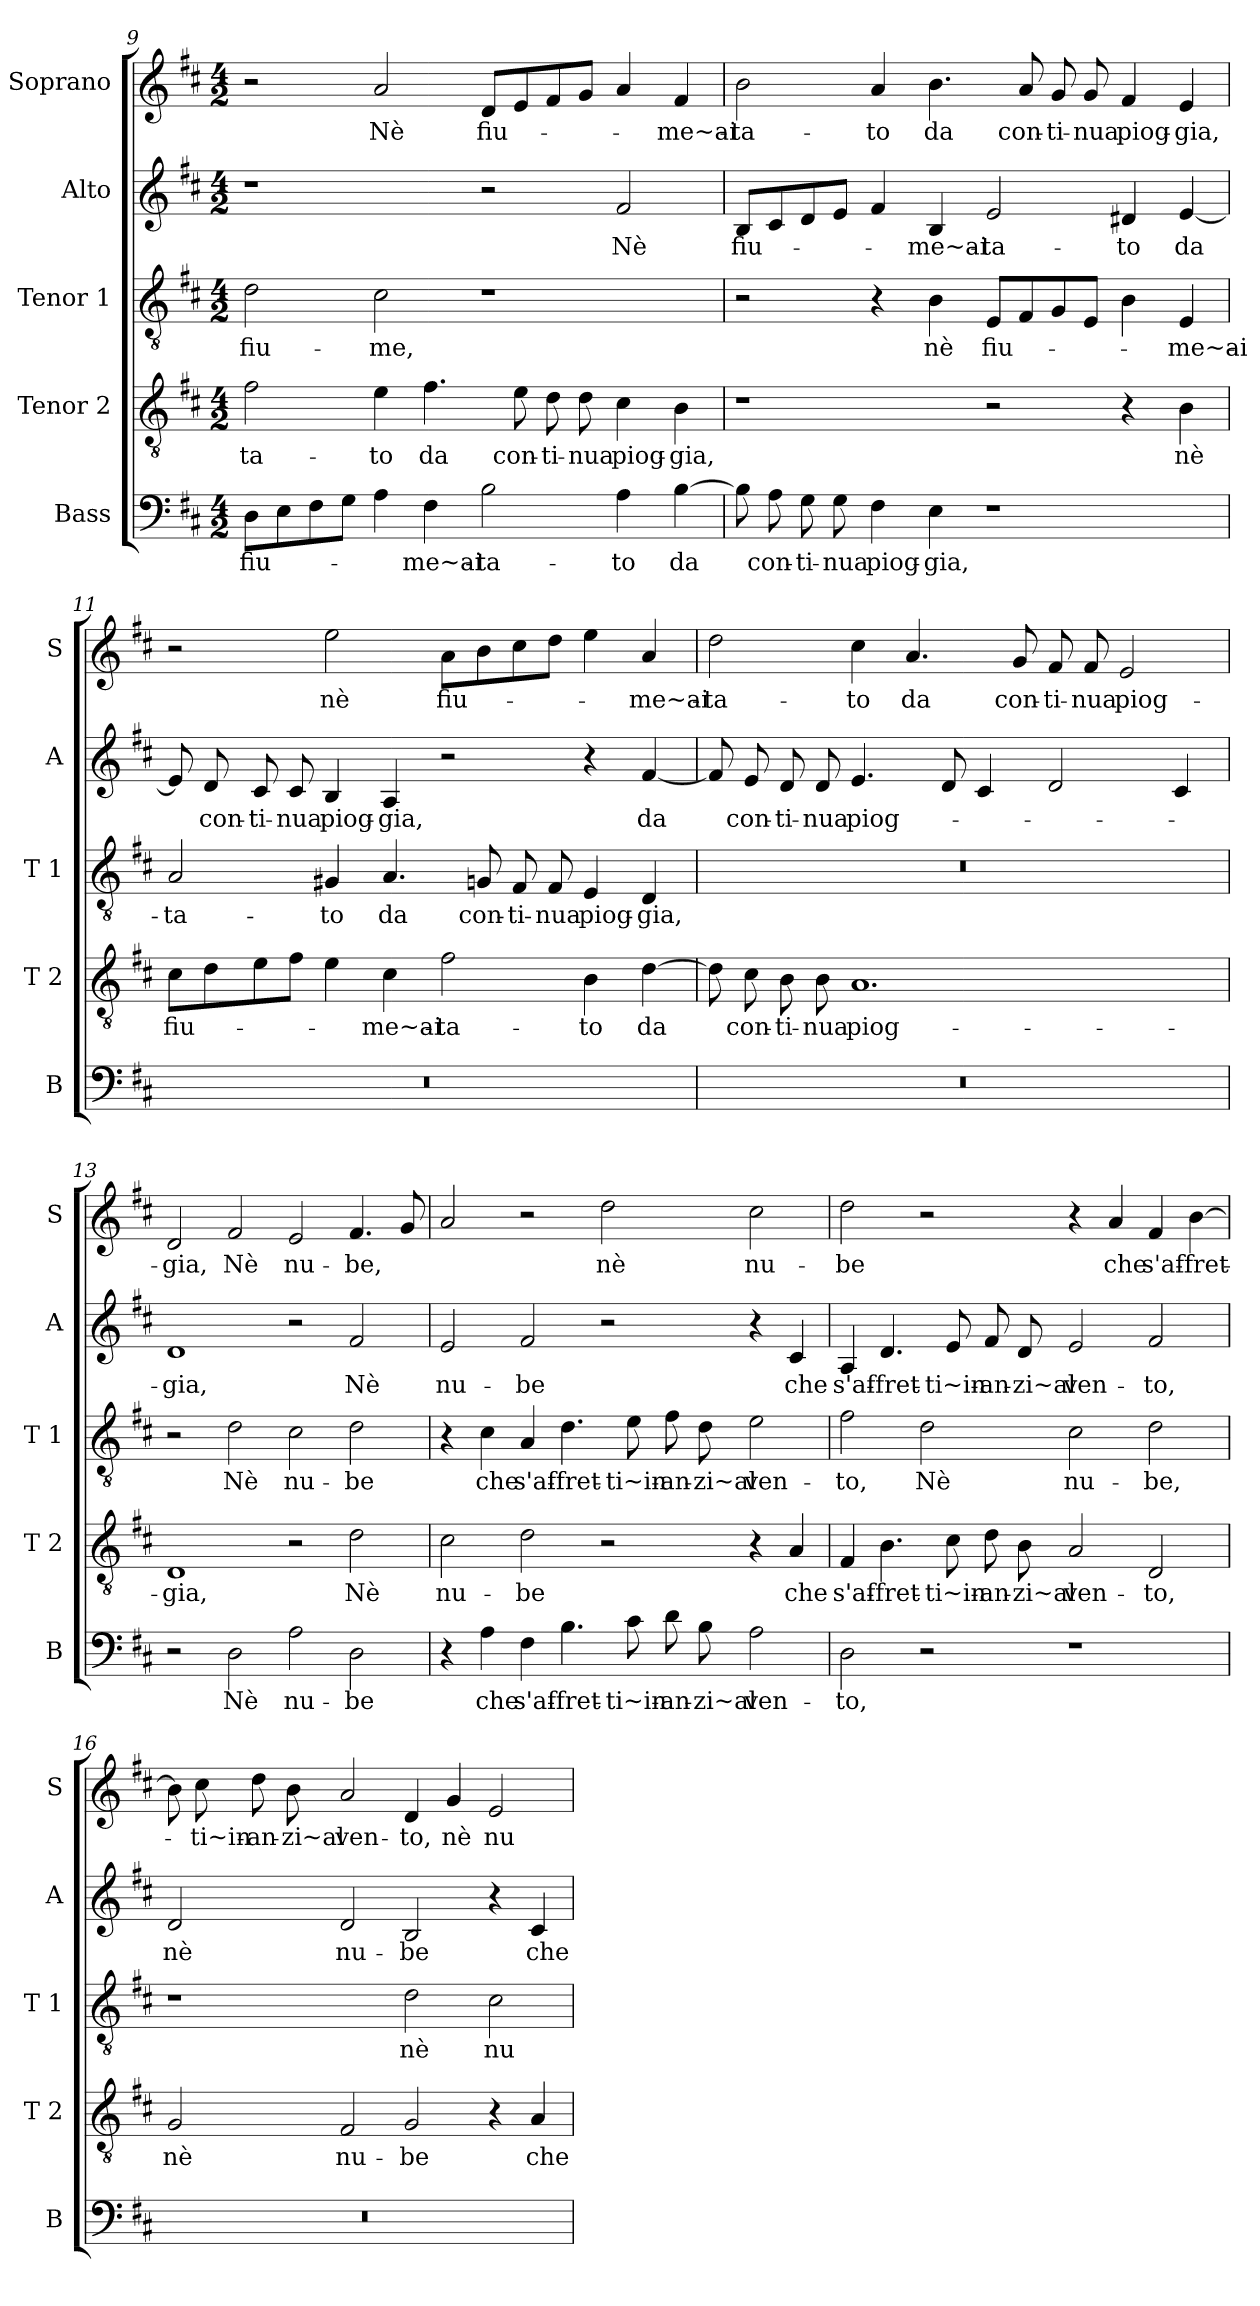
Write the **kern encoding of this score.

**kern	**text	**kern	**text	**kern	**text	**kern	**text	**kern	**text
*part5	*part5	*part4	*part4	*part3	*part3	*part2	*part2	*part1	*part1
*staff5	*staff5	*staff4	*staff4	*staff3	*staff3	*staff2	*staff2	*staff1	*staff1
*I"Bass	*	*I"Tenor 2	*	*I"Tenor 1	*	*I"Alto	*	*I"Soprano	*
*I'B	*	*I'T 2	*	*I'T 1	*	*I'A	*	*I'S	*
*clefF4	*	*clefGv2	*	*clefGv2	*	*clefG2	*	*clefG2	*
*k[f#c#]	*	*k[f#c#]	*	*k[f#c#]	*	*k[f#c#]	*	*k[f#c#]	*
*D:	*	*D:	*	*D:	*	*D:	*	*D:	*
*M4/2	*	*M4/2	*	*M4/2	*	*M4/2	*	*M4/2	*
=9	=9	=9	=9	=9	=9	=9	=9	=9	=9
!	!LO:LY:b	!	!LO:LY:b	!	!LO:LY:b	!	!	!	!
8D\L	fiu-	2f#\	-ta-	2d\	fiu-	1r	.	2r	.
8E\	.	.	.	.	.	.	.	.	.
8F#\	.	.	.	.	.	.	.	.	.
8G\J	.	.	.	.	.	.	.	.	.
!	!	!	!LO:LY:b	!	!LO:LY:b	!	!	!	!LO:LY:b
4A\	.	4e\	-to	2c#\	-me,	.	.	2a/	Nè
!	!LO:LY:b	!	!LO:LY:b	!	!	!	!	!	!
4F#\	-me~ai-	4.f#\	da	.	.	.	.	.	.
!	!LO:LY:b	!	!	!	!	!	!	!	!LO:LY:b
2B\	-ta-	.	.	1r	.	2r	.	8d/L	fiu-
!	!	!	!LO:LY:b	!	!	!	!	!	!
.	.	8e\	con-	.	.	.	.	8e/	.
!	!	!	!LO:LY:b	!	!	!	!	!	!
.	.	8d\	-ti-	.	.	.	.	8f#/	.
!	!	!	!LO:LY:b	!	!	!	!	!	!
.	.	8d\	-nua	.	.	.	.	8g/J	.
!	!LO:LY:b	!	!LO:LY:b	!	!	!	!LO:LY:b	!	!
4A\	-to	4c#\	piog-	.	.	2f#/	Nè	4a/	.
!	!LO:LY:b	!	!LO:LY:b	!	!	!	!	!	!LO:LY:b
[4B\	da	4B\	-gia,	.	.	.	.	4f#/	-me~ai-
!!LO:LB:g=z
=10	=10	=10	=10	=10	=10	=10	=10	=10	=10
!	!	!	!	!	!	!	!LO:LY:b	!	!LO:LY:b
8B\]	.	1r	.	2r	.	8B/L	fiu-	2b\	-ta-
!	!LO:LY:b	!	!	!	!	!	!	!	!
8A\	con-	.	.	.	.	8c#/	.	.	.
!	!LO:LY:b	!	!	!	!	!	!	!	!
8G\	-ti-	.	.	.	.	8d/	.	.	.
!	!LO:LY:b	!	!	!	!	!	!	!	!
8G\	-nua	.	.	.	.	8e/J	.	.	.
!	!LO:LY:b	!	!	!	!	!	!	!	!LO:LY:b
4F#\	piog-	.	.	4r	.	4f#/	.	4a/	-to
!	!LO:LY:b	!	!	!	!LO:LY:b	!	!LO:LY:b	!	!LO:LY:b
4E\	-gia,	.	.	4B\	nè	4B/	-me~ai-	4.b\	da
!	!	!	!	!	!LO:LY:b	!	!LO:LY:b	!	!
1r	.	2r	.	8E/L	fiu-	2e/	-ta-	.	.
!	!	!	!	!	!	!	!	!	!LO:LY:b
.	.	.	.	8F#/	.	.	.	8a/	con-
!	!	!	!	!	!	!	!	!	!LO:LY:b
.	.	.	.	8G/	.	.	.	8g/	-ti-
!	!	!	!	!	!	!	!	!	!LO:LY:b
.	.	.	.	8E/J	.	.	.	8g/	-nua
!	!	!	!	!	!	!	!LO:LY:b	!	!LO:LY:b
.	.	4r	.	4B\	.	4d#X/	-to	4f#/	piog-
!	!	!	!LO:LY:b	!	!LO:LY:b	!	!LO:LY:b	!	!LO:LY:b
.	.	4B\	nè	4E/	-me~ai-	[4e/	da	4e/	-gia,
=11	=11	=11	=11	=11	=11	=11	=11	=11	=11
!	!	!	!LO:LY:b	!	!LO:LY:b	!	!	!	!
0r	.	8c#\L	fiu-	2A/	-ta-	8e/]	.	2r	.
!	!	!	!	!	!	!	!LO:LY:b	!	!
.	.	8d\	.	.	.	8d/	con-	.	.
!	!	!	!	!	!	!	!LO:LY:b	!	!
.	.	8e\	.	.	.	8c#/	-ti-	.	.
!	!	!	!	!	!	!	!LO:LY:b	!	!
.	.	8f#\J	.	.	.	8c#/	-nua	.	.
!	!	!	!	!	!LO:LY:b	!	!LO:LY:b	!	!LO:LY:b
.	.	4e\	.	4G#X/	-to	4B/	piog-	2ee\	nè
!	!	!	!LO:LY:b	!	!LO:LY:b	!	!LO:LY:b	!	!
.	.	4c#\	-me~ai-	4.A/	da	4A/	-gia,	.	.
!	!	!	!LO:LY:b	!	!	!	!	!	!LO:LY:b
.	.	2f#\	-ta-	.	.	2r	.	8a\L	fiu-
!	!	!	!	!	!LO:LY:b	!	!	!	!
.	.	.	.	8Gn/	con-	.	.	8b\	.
!	!	!	!	!	!LO:LY:b	!	!	!	!
.	.	.	.	8F#/	-ti-	.	.	8cc#\	.
!	!	!	!	!	!LO:LY:b	!	!	!	!
.	.	.	.	8F#/	-nua	.	.	8dd\J	.
!	!	!	!LO:LY:b	!	!LO:LY:b	!	!	!	!
.	.	4B\	-to	4E/	piog-	4r	.	4ee\	.
!	!	!	!LO:LY:b	!	!LO:LY:b	!	!LO:LY:b	!	!LO:LY:b
.	.	[4d\	da	4D/	-gia,	[4f#/	da	4a/	-me~ai-
!!LO:LB:g=z
=12	=12	=12	=12	=12	=12	=12	=12	=12	=12
!	!	!	!	!	!	!	!	!	!LO:LY:b
0r	.	8d\]	.	0r	.	8f#/]	.	2dd\	-ta-
!	!	!	!LO:LY:b	!	!	!	!LO:LY:b	!	!
.	.	8c#\	con-	.	.	8e/	con-	.	.
!	!	!	!LO:LY:b	!	!	!	!LO:LY:b	!	!
.	.	8B\	-ti-	.	.	8d/	-ti-	.	.
!	!	!	!LO:LY:b	!	!	!	!LO:LY:b	!	!
.	.	8B\	-nua	.	.	8d/	-nua	.	.
!	!	!	!LO:LY:b	!	!	!	!LO:LY:b	!	!LO:LY:b
.	.	1.A	piog-	.	.	4.e/	piog-	4cc#\	-to
!	!	!	!	!	!	!	!	!	!LO:LY:b
.	.	.	.	.	.	.	.	4.a/	da
.	.	.	.	.	.	8d/	.	.	.
.	.	.	.	.	.	4c#/	.	.	.
!	!	!	!	!	!	!	!	!	!LO:LY:b
.	.	.	.	.	.	.	.	8g/	con-
!	!	!	!	!	!	!	!	!	!LO:LY:b
.	.	.	.	.	.	2d/	.	8f#/	-ti-
!	!	!	!	!	!	!	!	!	!LO:LY:b
.	.	.	.	.	.	.	.	8f#/	-nua
!	!	!	!	!	!	!	!	!	!LO:LY:b
.	.	.	.	.	.	.	.	2e/	piog-
.	.	.	.	.	.	4c#/	.	.	.
=13	=13	=13	=13	=13	=13	=13	=13	=13	=13
!	!	!	!LO:LY:b	!	!	!	!LO:LY:b	!	!LO:LY:b
2r	.	1D	-gia,	2r	.	1d	-gia,	2d/	-gia,
!	!LO:LY:b	!	!	!	!LO:LY:b	!	!	!	!LO:LY:b
2D\	Nè	.	.	2d\	Nè	.	.	2f#/	Nè
!	!LO:LY:b	!	!	!	!LO:LY:b	!	!	!	!LO:LY:b
2A\	nu-	2r	.	2c#\	nu-	2r	.	2e/	nu-
!	!LO:LY:b	!	!LO:LY:b	!	!LO:LY:b	!	!LO:LY:b	!	!LO:LY:b
2D\	-be	2d\	Nè	2d\	-be	2f#/	Nè	4.f#/	-be,
.	.	.	.	.	.	.	.	8g/	.
=14	=14	=14	=14	=14	=14	=14	=14	=14	=14
!	!	!	!LO:LY:b	!	!	!	!LO:LY:b	!	!
4r	.	2c#\	nu-	4r	.	2e/	nu-	2a/	.
!	!LO:LY:b	!	!	!	!LO:LY:b	!	!	!	!
4A\	che	.	.	4c#\	che	.	.	.	.
!	!LO:LY:b	!	!LO:LY:b	!	!LO:LY:b	!	!LO:LY:b	!	!
4F#\	s'af-	2d\	-be	4A/	s'af-	2f#/	-be	2r	.
!	!LO:LY:b	!	!	!	!LO:LY:b	!	!	!	!
4.B\	-fret-	.	.	4.d\	-fret-	.	.	.	.
!	!	!	!	!	!	!	!	!	!LO:LY:b
.	.	2r	.	.	.	2r	.	2dd\	nè
!	!LO:LY:b	!	!	!	!LO:LY:b	!	!	!	!
8c#\	-ti~in-	.	.	8e\	-ti~in-	.	.	.	.
!	!LO:LY:b	!	!	!	!LO:LY:b	!	!	!	!
8d\	-an-	.	.	8f#\	-an-	.	.	.	.
!	!LO:LY:b	!	!	!	!LO:LY:b	!	!	!	!
8B\	-zi~al	.	.	8d\	-zi~al	.	.	.	.
!	!LO:LY:b	!	!	!	!LO:LY:b	!	!	!	!LO:LY:b
2A\	ven-	4r	.	2e\	ven-	4r	.	2cc#\	nu-
!	!	!	!LO:LY:b	!	!	!	!LO:LY:b	!	!
.	.	4A/	che	.	.	4c#/	che	.	.
!!LO:PB:g=z
=15	=15	=15	=15	=15	=15	=15	=15	=15	=15
!	!LO:LY:b	!	!LO:LY:b	!	!LO:LY:b	!	!LO:LY:b	!	!LO:LY:b
2D\	-to,	4F#/	s'af-	2f#\	-to,	4A/	s'af-	2dd\	-be
!	!	!	!LO:LY:b	!	!	!	!LO:LY:b	!	!
.	.	4.B\	-fret-	.	.	4.d/	-fret-	.	.
!	!	!	!	!	!LO:LY:b	!	!	!	!
2r	.	.	.	2d\	Nè	.	.	2r	.
!	!	!	!LO:LY:b	!	!	!	!LO:LY:b	!	!
.	.	8c#\	-ti~in-	.	.	8e/	-ti~in-	.	.
!	!	!	!LO:LY:b	!	!	!	!LO:LY:b	!	!
.	.	8d\	-an-	.	.	8f#/	-an-	.	.
!	!	!	!LO:LY:b	!	!	!	!LO:LY:b	!	!
.	.	8B\	-zi~al	.	.	8d/	-zi~al	.	.
!	!	!	!LO:LY:b	!	!LO:LY:b	!	!LO:LY:b	!	!
1r	.	2A/	ven-	2c#\	nu-	2e/	ven-	4r	.
!	!	!	!	!	!	!	!	!	!LO:LY:b
.	.	.	.	.	.	.	.	4a/	che
!	!	!	!LO:LY:b	!	!LO:LY:b	!	!LO:LY:b	!	!LO:LY:b
.	.	2D/	-to,	2d\	-be,	2f#/	-to,	4f#/	s'af-
!	!	!	!	!	!	!	!	!	!LO:LY:b
.	.	.	.	.	.	.	.	[4b\	-fret-
=16	=16	=16	=16	=16	=16	=16	=16	=16	=16
!	!	!	!LO:LY:b	!	!	!	!LO:LY:b	!	!
0r	.	2G/	nè	1r	.	2d/	nè	8b\]	.
!	!	!	!	!	!	!	!	!	!LO:LY:b
.	.	.	.	.	.	.	.	8cc#\	-ti~in-
!	!	!	!	!	!	!	!	!	!LO:LY:b
.	.	.	.	.	.	.	.	8dd\	-an-
!	!	!	!	!	!	!	!	!	!LO:LY:b
.	.	.	.	.	.	.	.	8b\	-zi~al
!	!	!	!LO:LY:b	!	!	!	!LO:LY:b	!	!LO:LY:b
.	.	2F#/	nu-	.	.	2d/	nu-	2a/	ven-
!	!	!	!LO:LY:b	!	!LO:LY:b	!	!LO:LY:b	!	!LO:LY:b
.	.	2G/	-be	2d\	nè	2B/	-be	4d/	-to,
!	!	!	!	!	!	!	!	!	!LO:LY:b
.	.	.	.	.	.	.	.	4g/	nè
!	!	!	!	!	!LO:LY:b	!	!	!	!LO:LY:b
.	.	4r	.	2c#\	nu-	4r	.	2e/	nu-
!	!	!	!LO:LY:b	!	!	!	!LO:LY:b	!	!
.	.	4A/	che	.	.	4c#/	che	.	.
=	=	=	=	=	=	=	=	=	=
*-	*-	*-	*-	*-	*-	*-	*-	*-	*-
